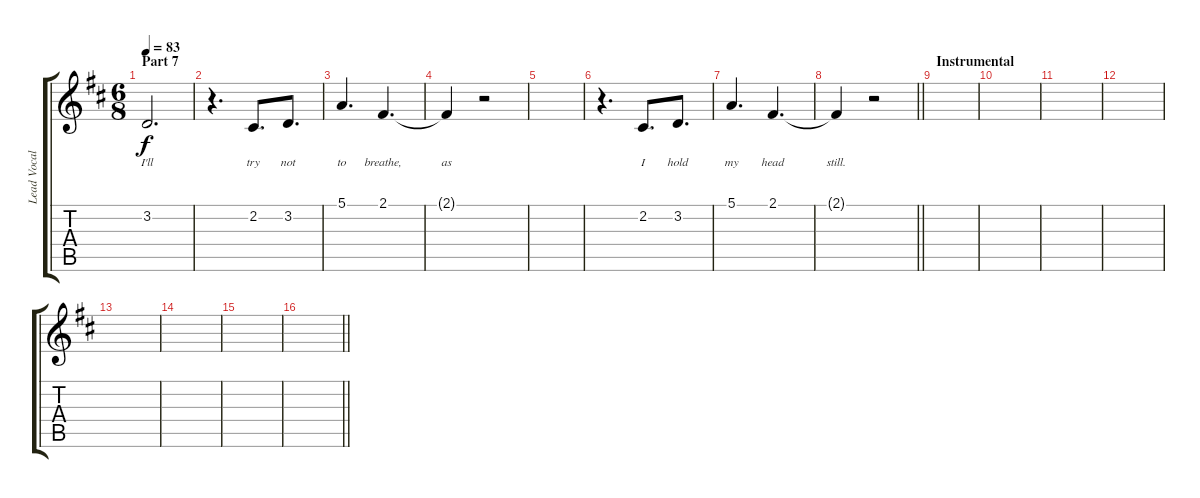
\track ("Lead Vocals - Simon Neil" "Lead Vocal") {instrument altosax}
\staff {score tabs}
\tuning (E4 B3 G3 D3 A2 E2) {hide}
\ts (6 8)
\section ("" "Part 7")
\tempo 83
\clef g2
\ks d
3.2.2{d lyrics (0 "I'll") lyrics (1 "") lyrics (2 "") lyrics (3 "") lyrics (4 "") dy f} |
r.4{d} 2.2.8{d lyrics (0 "try") lyrics (1 "") lyrics (2 "") lyrics (3 "") lyrics (4 "")} 3.2.8{d lyrics (0 "not") lyrics (1 "") lyrics (2 "") lyrics (3 "") lyrics (4 "")} |
5.1.4{d lyrics (0 "to") lyrics (1 "") lyrics (2 "") lyrics (3 "") lyrics (4 "")} 2.1.4{d lyrics (0 "breathe,") lyrics (1 "") lyrics (2 "") lyrics (3 "") lyrics (4 "")} |
2.1{t}.4{lyrics (0 "as") lyrics (1 "") lyrics (2 "") lyrics (3 "") lyrics (4 "")} r.2 |
|
r.4{d} 2.2.8{d lyrics (0 "I") lyrics (1 "") lyrics (2 "") lyrics (3 "") lyrics (4 "")} 3.2.8{d lyrics (0 "hold") lyrics (1 "") lyrics (2 "") lyrics (3 "") lyrics (4 "")} |
5.1.4{d lyrics (0 "my") lyrics (1 "") lyrics (2 "") lyrics (3 "") lyrics (4 "")} 2.1.4{d lyrics (0 "head") lyrics (1 "") lyrics (2 "") lyrics (3 "") lyrics (4 "")} |
\barLineRight lightlight
2.1{t}.4{lyrics (0 "still.") lyrics (1 "") lyrics (2 "") lyrics (3 "") lyrics (4 "")} r.2 |
\section ("" "Instrumental")
|
|
|
|
|
|
|
\barLineRight lightlight
